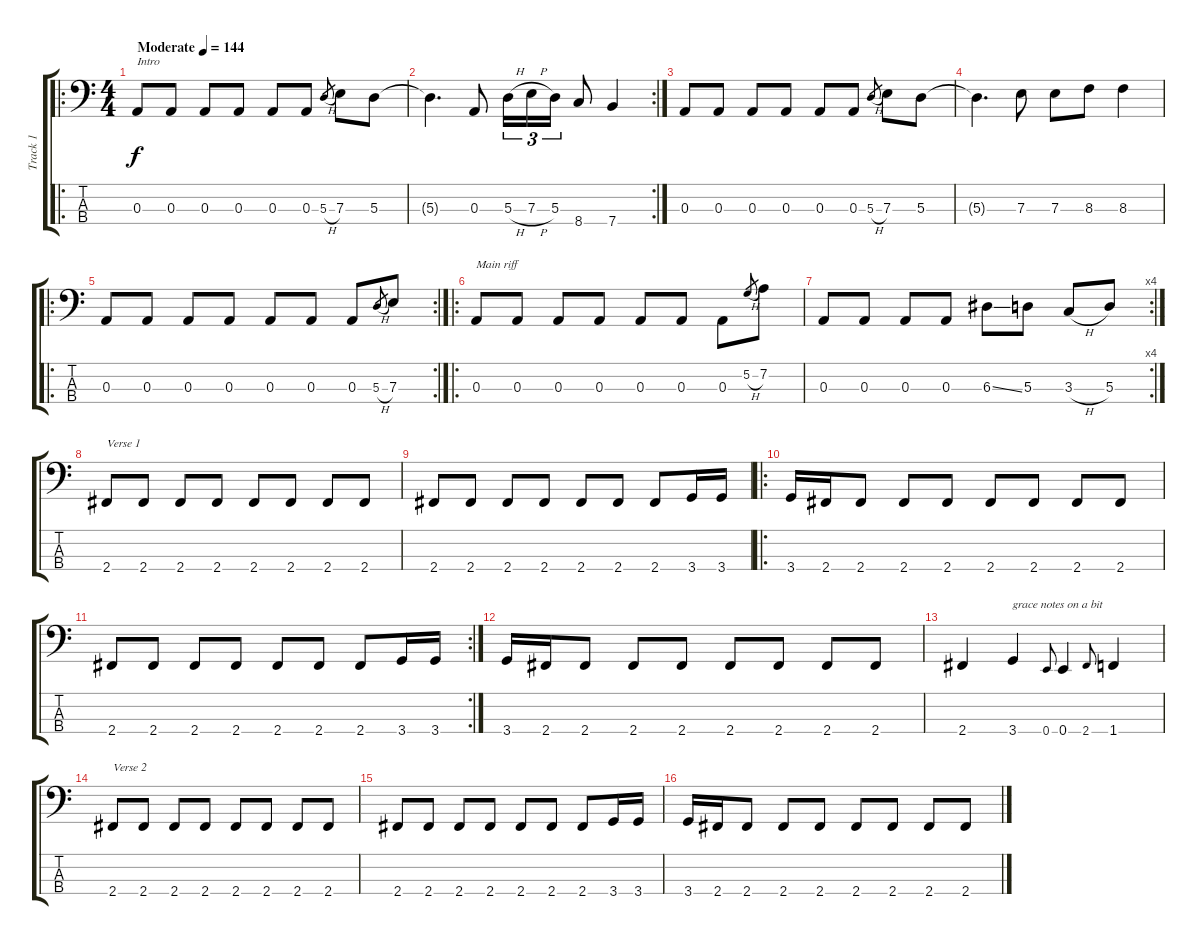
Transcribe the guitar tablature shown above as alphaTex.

\track ("Track 1" "Track 1") {instrument acousticguitarsteel}
\staff {score tabs}
\tuning (G2 D2 A1 E1) {hide}
\ro
\ts (4 4)
\tempo (144 "Moderate")
\clef f4
\ks c
0.3.8{txt "Intro" dy f instrument acousticguitarsteel} 0.3.8 0.3.8 0.3.8 0.3.8 0.3.8 5.3{h}.8{gr} 7.3.8 5.3.8 |
\rc 2
5.3{t}.4{d} 0.3.8 5.3{h}.16{tu (3 2)} 7.3{h}.16{tu (3 2)} 5.3.16{tu (3 2)} 8.4.8 7.4.4 |
0.3.8 0.3.8 0.3.8 0.3.8 0.3.8 0.3.8 5.3{h}.8{gr} 7.3.8 5.3.8 |
5.3{t}.4{d} 7.3.8 7.3.8 8.3.8 8.3.4 |
\ro
\rc 2
0.3.8 0.3.8 0.3.8 0.3.8 0.3.8 0.3.8 0.3.8 5.3{h}.8{gr} 7.3.8 |
\ro
0.3.8{txt "Main riff"} 0.3.8 0.3.8 0.3.8 0.3.8 0.3.8 0.3.8 5.2{h}.8{gr} 7.2.8 |
\rc 4
0.3.8 0.3.8 0.3.8 0.3.8 6.3{ss}.8 5.3.8 3.3{h}.8 5.3.8 |
2.4.8{txt "Verse 1"} 2.4.8 2.4.8 2.4.8 2.4.8 2.4.8 2.4.8 2.4.8 |
2.4.8 2.4.8 2.4.8 2.4.8 2.4.8 2.4.8 2.4.8 3.4.16 3.4.16 |
\ro
3.4.16 2.4.16 2.4.8 2.4.8 2.4.8 2.4.8 2.4.8 2.4.8 2.4.8 |
\rc 2
2.4.8 2.4.8 2.4.8 2.4.8 2.4.8 2.4.8 2.4.8 3.4.16 3.4.16 |
3.4.16 2.4.16 2.4.8 2.4.8 2.4.8 2.4.8 2.4.8 2.4.8 2.4.8 |
2.4.4 3.4.4{txt "grace notes on a bit"} 0.4.8{gr onbeat} 0.4.4 2.4.8{gr onbeat} 1.4.4 |
2.4.8{txt "Verse 2"} 2.4.8 2.4.8 2.4.8 2.4.8 2.4.8 2.4.8 2.4.8 |
2.4.8 2.4.8 2.4.8 2.4.8 2.4.8 2.4.8 2.4.8 3.4.16 3.4.16 |
3.4.16 2.4.16 2.4.8 2.4.8 2.4.8 2.4.8 2.4.8 2.4.8 2.4.8
